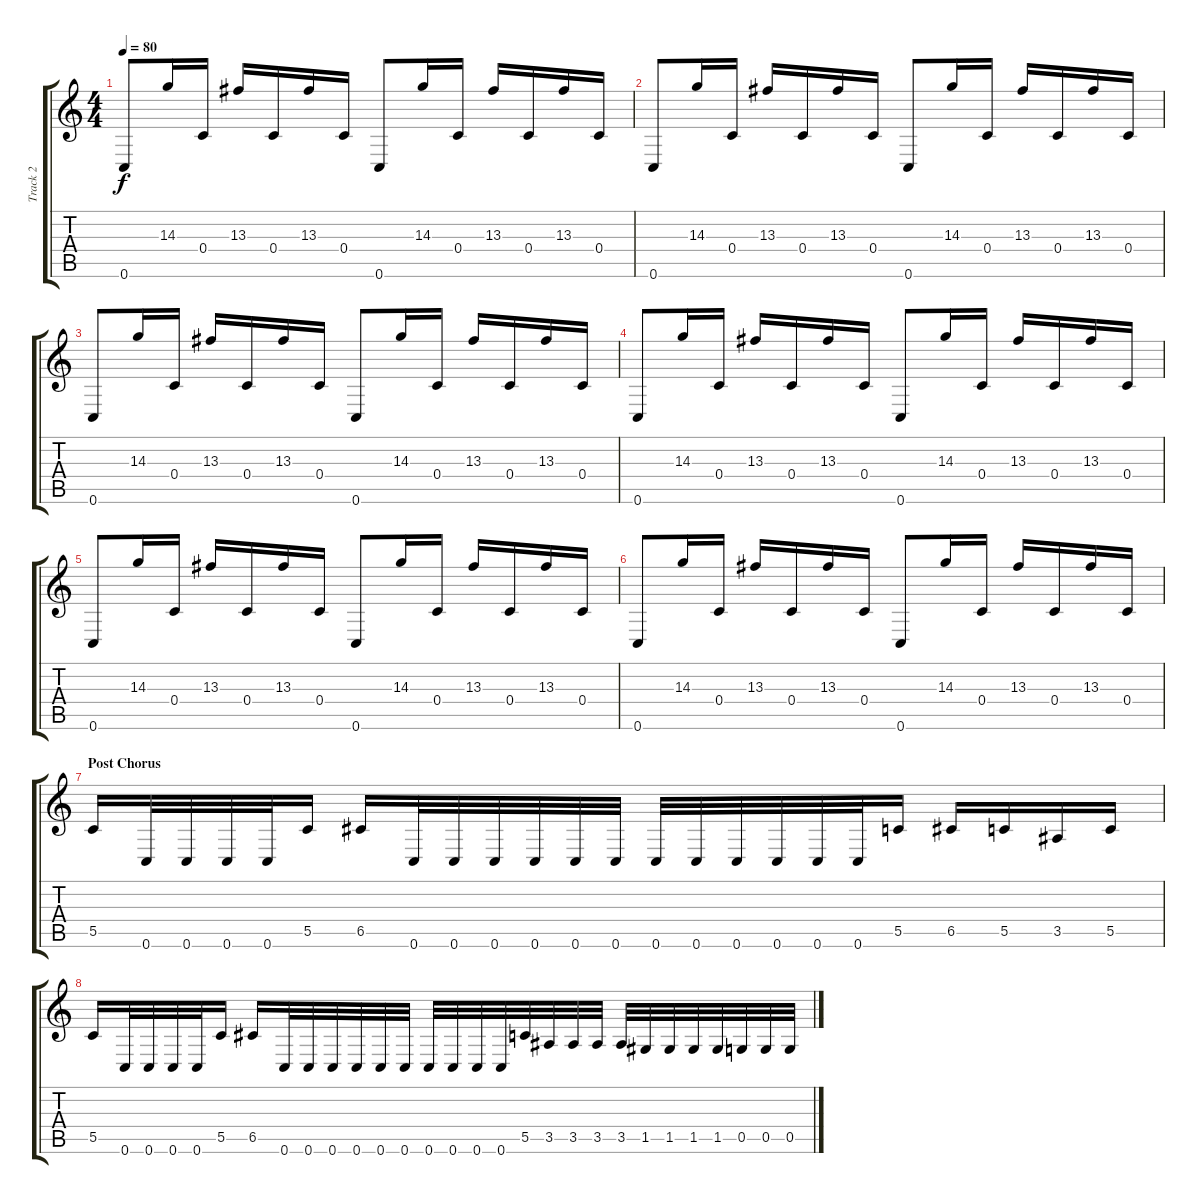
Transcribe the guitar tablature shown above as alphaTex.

\track ("Track 2" "Track 2") {instrument distortionguitar}
\staff {score tabs}
\tuning (D4 A3 F3 C3 G2 C2) {hide}
\ts (4 4)
\tempo 80
\clef g2
\ks c
0.6.8{dy f} 14.3.16 0.4.16 13.3.16 0.4.16 13.3.16 0.4.16 0.6.8 14.3.16 0.4.16 13.3.16 0.4.16 13.3.16 0.4.16 |
0.6.8 14.3.16 0.4.16 13.3.16 0.4.16 13.3.16 0.4.16 0.6.8 14.3.16 0.4.16 13.3.16 0.4.16 13.3.16 0.4.16 |
0.6.8 14.3.16 0.4.16 13.3.16 0.4.16 13.3.16 0.4.16 0.6.8 14.3.16 0.4.16 13.3.16 0.4.16 13.3.16 0.4.16 |
0.6.8 14.3.16 0.4.16 13.3.16 0.4.16 13.3.16 0.4.16 0.6.8 14.3.16 0.4.16 13.3.16 0.4.16 13.3.16 0.4.16 |
0.6.8 14.3.16 0.4.16 13.3.16 0.4.16 13.3.16 0.4.16 0.6.8 14.3.16 0.4.16 13.3.16 0.4.16 13.3.16 0.4.16 |
0.6.8 14.3.16 0.4.16 13.3.16 0.4.16 13.3.16 0.4.16 0.6.8 14.3.16 0.4.16 13.3.16 0.4.16 13.3.16 0.4.16 |
\section ("" "Post Chorus")
5.5.16{instrument distortionguitar} 0.6.32 0.6.32 0.6.32 0.6.32 5.5.16 6.5.16 0.6.32 0.6.32 0.6.32 0.6.32 0.6.32 0.6.32 0.6.32 0.6.32 0.6.32 0.6.32 0.6.32 0.6.32 5.5.16 6.5.16 5.5.16 3.5.16 5.5.16 |
5.5.16 0.6.32 0.6.32 0.6.32 0.6.32 5.5.16 6.5.16 0.6.32 0.6.32 0.6.32 0.6.32 0.6.32 0.6.32 0.6.32 0.6.32 0.6.32 0.6.32 5.5.32 3.5.32 3.5.32 3.5.32 3.5.32 1.5.32 1.5.32 1.5.32 1.5.32 0.5.32 0.5.32 0.5.32
